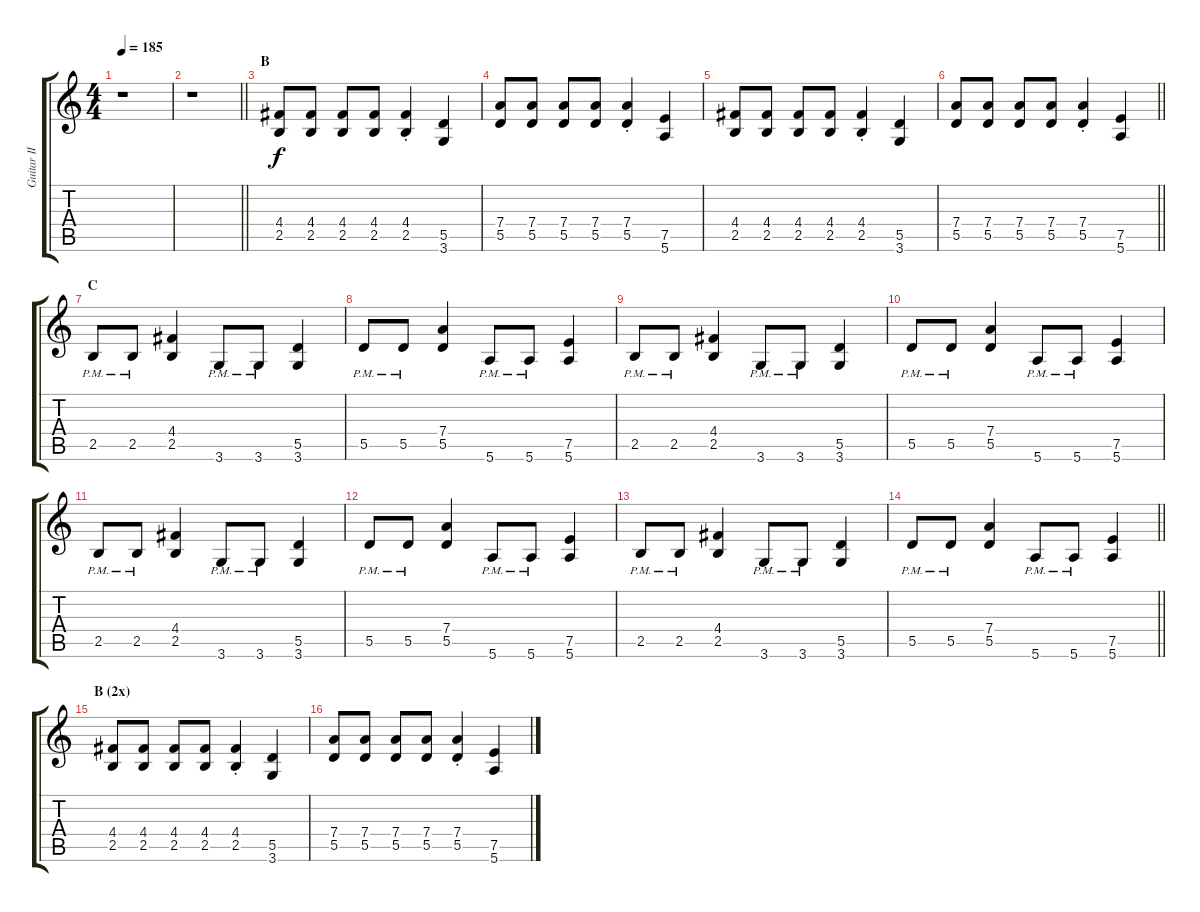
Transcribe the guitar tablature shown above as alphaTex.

\track ("Guitar II - Kita" "Guitar II ") {instrument overdrivenguitar}
\staff {score tabs}
\tuning (E4 B3 G3 D3 A2 E2) {hide}
\ts (4 4)
\tempo 185
\clef g2
\ks c
r.1{dy f} |
\barLineRight lightlight
r.1 |
\section ("" "B")
(4.4 2.5).8 (4.4 2.5).8 (4.4 2.5).8 (4.4 2.5).8 (4.4{st} 2.5{st}).4 (5.5 3.6).4 |
(7.4 5.5).8 (7.4 5.5).8 (7.4 5.5).8 (7.4 5.5).8 (7.4{st} 5.5{st}).4 (7.5 5.6).4 |
(4.4 2.5).8 (4.4 2.5).8 (4.4 2.5).8 (4.4 2.5).8 (4.4{st} 2.5{st}).4 (5.5 3.6).4 |
\barLineRight lightlight
(7.4 5.5).8 (7.4 5.5).8 (7.4 5.5).8 (7.4 5.5).8 (7.4{st} 5.5{st}).4 (7.5 5.6).4 |
\section ("" "C")
2.5{pm}.8 2.5{pm}.8 (4.4 2.5).4 3.6{pm}.8 3.6{pm}.8 (5.5 3.6).4 |
5.5{pm}.8 5.5{pm}.8 (7.4 5.5).4 5.6{pm}.8 5.6{pm}.8 (7.5 5.6).4 |
2.5{pm}.8 2.5{pm}.8 (4.4 2.5).4 3.6{pm}.8 3.6{pm}.8 (5.5 3.6).4 |
5.5{pm}.8 5.5{pm}.8 (7.4 5.5).4 5.6{pm}.8 5.6{pm}.8 (7.5 5.6).4 |
2.5{pm}.8 2.5{pm}.8 (4.4 2.5).4 3.6{pm}.8 3.6{pm}.8 (5.5 3.6).4 |
5.5{pm}.8 5.5{pm}.8 (7.4 5.5).4 5.6{pm}.8 5.6{pm}.8 (7.5 5.6).4 |
2.5{pm}.8 2.5{pm}.8 (4.4 2.5).4 3.6{pm}.8 3.6{pm}.8 (5.5 3.6).4 |
\barLineRight lightlight
5.5{pm}.8 5.5{pm}.8 (7.4 5.5).4 5.6{pm}.8 5.6{pm}.8 (7.5 5.6).4 |
\section ("" "B (2x)")
(4.4 2.5).8 (4.4 2.5).8 (4.4 2.5).8 (4.4 2.5).8 (4.4{st} 2.5{st}).4 (5.5 3.6).4 |
(7.4 5.5).8 (7.4 5.5).8 (7.4 5.5).8 (7.4 5.5).8 (7.4{st} 5.5{st}).4 (7.5 5.6).4
